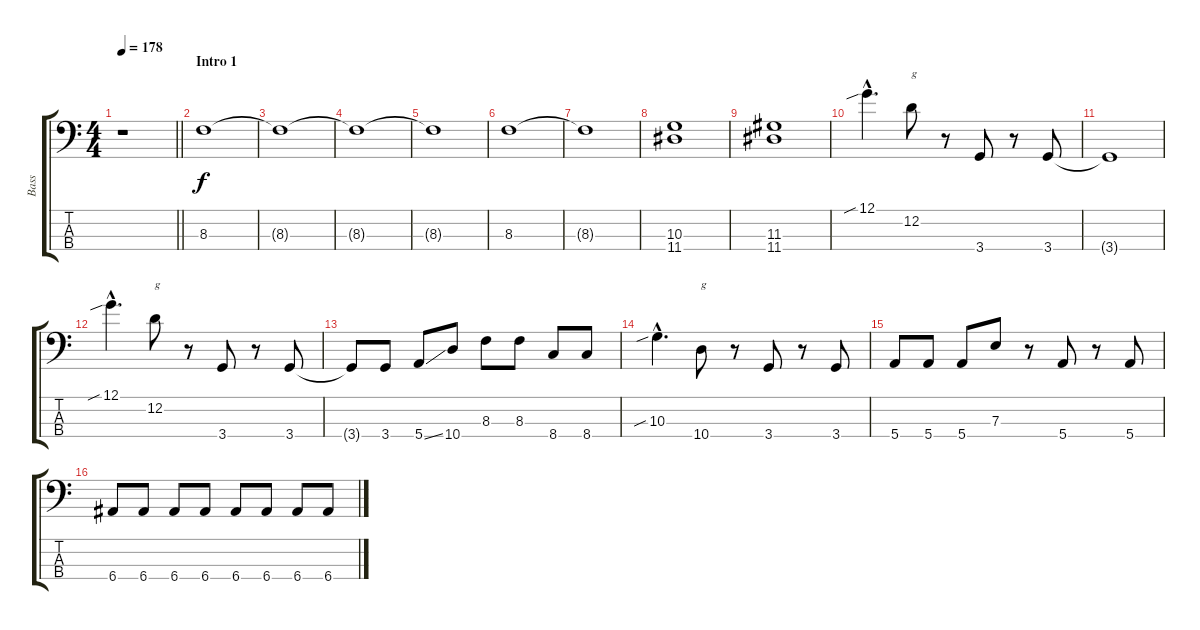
\track ("Bass" "Bass") {instrument electricbasspick}
\staff {score tabs}
\tuning (G2 D2 A1 E1) {hide}
\ts (4 4)
\tempo 178
\clef f4
\barLineRight lightlight
\ks c
r.1{dy f instrument electricbasspick} |
\section ("" "Intro 1")
8.3.1 |
8.3{t}.1 |
8.3{t}.1 |
8.3{t}.1 |
8.3.1 |
8.3{t}.1 |
(10.3 11.4).1 |
(11.3 11.4).1 |
12.1{sib hac}.4{d} 12.2.8{txt "g"} r.8 3.4.8 r.8 3.4.8 |
3.4{t}.1 |
12.1{sib hac}.4{d} 12.2.8{txt "g"} r.8 3.4.8 r.8 3.4.8 |
3.4{t}.8 3.4.8 5.4{ss}.8 10.4.8 8.3.8 8.3.8 8.4.8 8.4.8 |
10.3{sib hac}.4{d} 10.4.8{txt "g"} r.8 3.4.8 r.8 3.4.8 |
5.4.8 5.4.8 5.4.8 7.3.8 r.8 5.4.8 r.8 5.4.8 |
6.4.8 6.4.8 6.4.8 6.4.8 6.4.8 6.4.8 6.4.8 6.4.8
